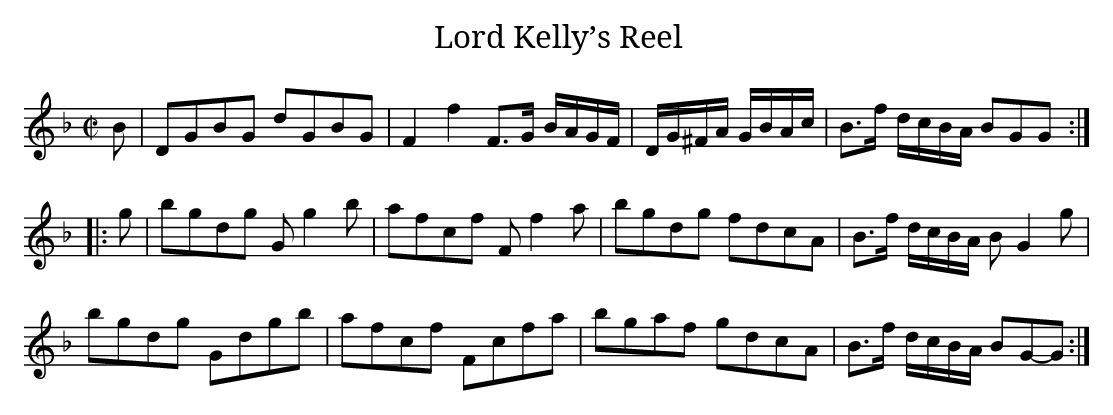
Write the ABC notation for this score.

X:1
T:Lord Kelly’s Reel
M:C|
L:1/8
K:Gdor
B|DGBG dGBG|F2f2 F>G B/A/G/F/|D/G/^F/A/ G/B/A/c/|B>f d/c/B/A/ BGG:|
|:g|bgdg Gg2b|afcf Ff2a|bgdg fdcA|B>f d/c/B/A/ B G2g|
bgdg Gdgb|afcf Fcfa|bgaf gdcA|B>f d/c/B/A/ BG-G:|]
